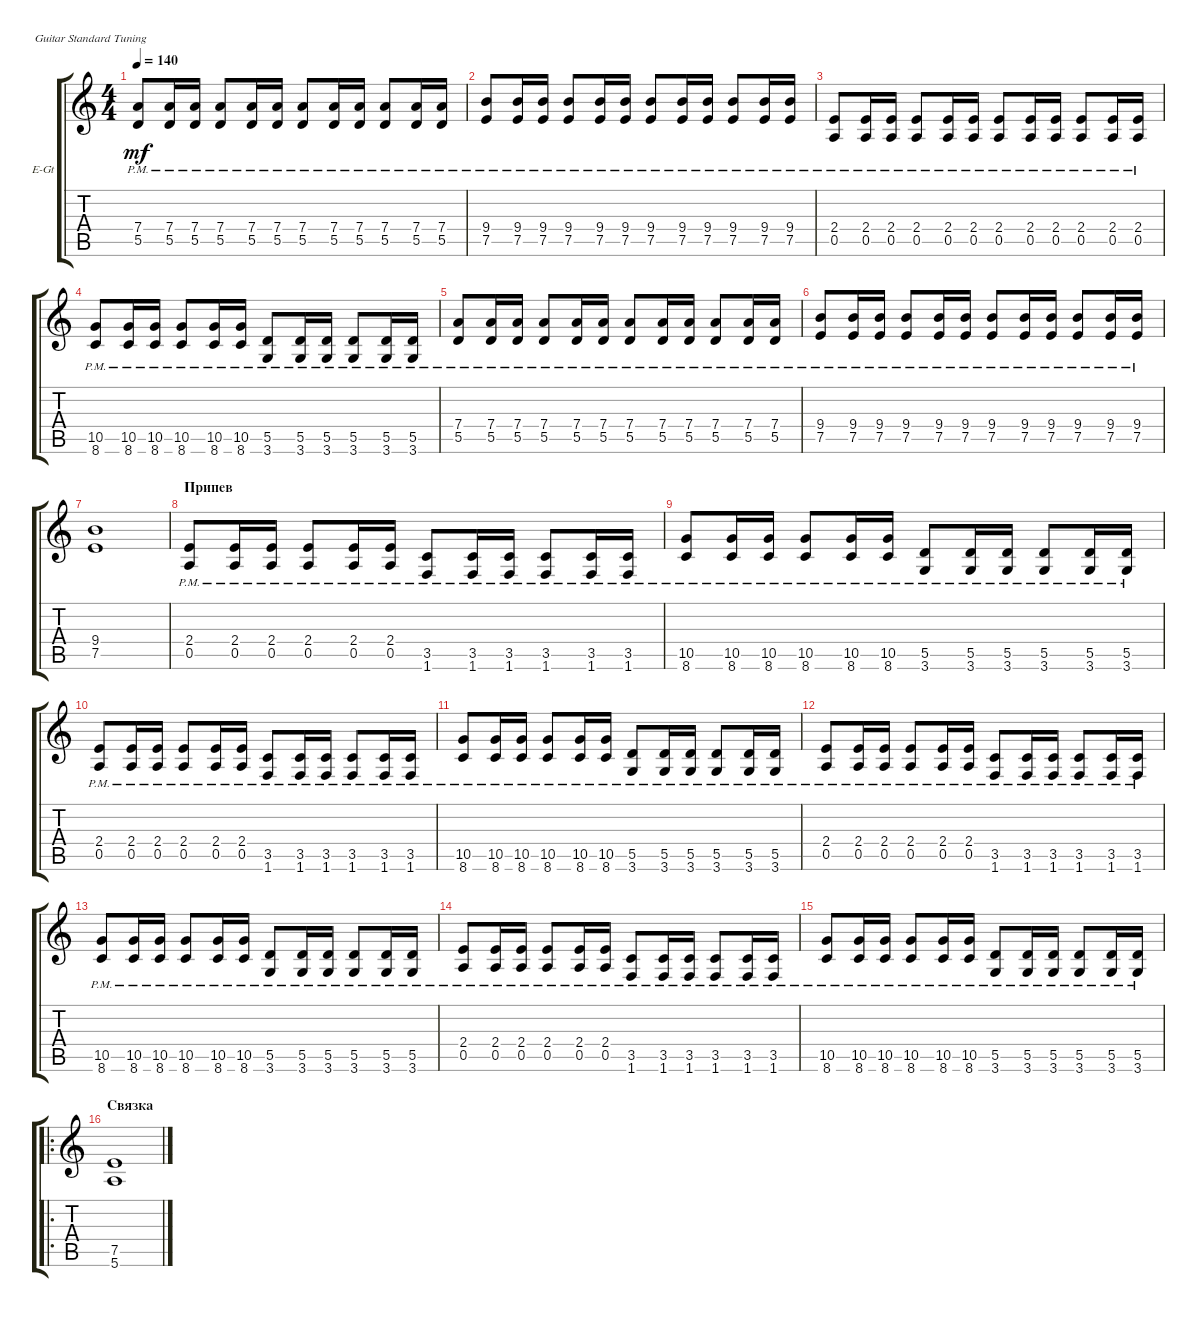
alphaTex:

\bracketExtendMode groupsimilarinstruments
\firstSystemTrackNameOrientation horizontal
\otherSystemsTrackNameOrientation horizontal
\track ("РИТМ" "E-Gt") {solo instrument distortionguitar}
\staff {score tabs}
\tuning (E4 B3 G3 D3 A2 E2)
\ts (4 4)
\tempo 140
\clef g2
\ks c
(5.5{pm} 7.4{pm}).8{dy mf} (5.5{pm} 7.4{pm}).16 (5.5{pm} 7.4{pm}).16 (5.5{pm} 7.4{pm}).8 (5.5{pm} 7.4{pm}).16 (5.5{pm} 7.4{pm}).16 (5.5{pm} 7.4{pm}).8 (5.5{pm} 7.4{pm}).16 (5.5{pm} 7.4{pm}).16 (5.5{pm} 7.4{pm}).8 (5.5{pm} 7.4{pm}).16 (5.5{pm} 7.4{pm}).16 |
(7.5{pm} 9.4{pm}).8 (7.5{pm} 9.4{pm}).16 (7.5{pm} 9.4{pm}).16 (7.5{pm} 9.4{pm}).8 (7.5{pm} 9.4{pm}).16 (7.5{pm} 9.4{pm}).16 (7.5{pm} 9.4{pm}).8 (7.5{pm} 9.4{pm}).16 (7.5{pm} 9.4{pm}).16 (7.5{pm} 9.4{pm}).8 (7.5{pm} 9.4{pm}).16 (7.5{pm} 9.4{pm}).16 |
(0.5{pm} 2.4{pm}).8 (0.5{pm} 2.4{pm}).16 (0.5{pm} 2.4{pm}).16 (0.5{pm} 2.4{pm}).8 (0.5{pm} 2.4{pm}).16 (0.5{pm} 2.4{pm}).16 (0.5{pm} 2.4{pm}).8 (0.5{pm} 2.4{pm}).16 (0.5{pm} 2.4{pm}).16 (0.5{pm} 2.4{pm}).8 (0.5{pm} 2.4{pm}).16 (0.5{pm} 2.4{pm}).16 |
(8.6{pm} 10.5{pm}).8 (8.6{pm} 10.5{pm}).16 (8.6{pm} 10.5{pm}).16 (8.6{pm} 10.5{pm}).8 (8.6{pm} 10.5{pm}).16 (8.6{pm} 10.5{pm}).16 (3.6{pm} 5.5{pm}).8 (3.6{pm} 5.5{pm}).16 (3.6{pm} 5.5{pm}).16 (3.6{pm} 5.5{pm}).8 (3.6{pm} 5.5{pm}).16 (3.6{pm} 5.5{pm}).16 |
(5.5{pm} 7.4{pm}).8 (5.5{pm} 7.4{pm}).16 (5.5{pm} 7.4{pm}).16 (5.5{pm} 7.4{pm}).8 (5.5{pm} 7.4{pm}).16 (5.5{pm} 7.4{pm}).16 (5.5{pm} 7.4{pm}).8 (5.5{pm} 7.4{pm}).16 (5.5{pm} 7.4{pm}).16 (5.5{pm} 7.4{pm}).8 (5.5{pm} 7.4{pm}).16 (5.5{pm} 7.4{pm}).16 |
(7.5{pm} 9.4{pm}).8 (7.5{pm} 9.4{pm}).16 (7.5{pm} 9.4{pm}).16 (7.5{pm} 9.4{pm}).8 (7.5{pm} 9.4{pm}).16 (7.5{pm} 9.4{pm}).16 (7.5{pm} 9.4{pm}).8 (7.5{pm} 9.4{pm}).16 (7.5{pm} 9.4{pm}).16 (7.5{pm} 9.4{pm}).8 (7.5{pm} 9.4{pm}).16 (7.5{pm} 9.4{pm}).16 |
(7.5 9.4).1 |
\section ("" "Припев")
(0.5{pm} 2.4{pm}).8 (0.5{pm} 2.4{pm}).16 (0.5{pm} 2.4{pm}).16 (0.5{pm} 2.4{pm}).8 (0.5{pm} 2.4{pm}).16 (0.5{pm} 2.4{pm}).16 (1.6{pm} 3.5{pm}).8 (1.6{pm} 3.5{pm}).16 (1.6{pm} 3.5{pm}).16 (1.6{pm} 3.5{pm}).8 (1.6{pm} 3.5{pm}).16 (1.6{pm} 3.5{pm}).16 |
(8.6{pm} 10.5{pm}).8 (8.6{pm} 10.5{pm}).16 (8.6{pm} 10.5{pm}).16 (8.6{pm} 10.5{pm}).8 (8.6{pm} 10.5{pm}).16 (8.6{pm} 10.5{pm}).16 (3.6{pm} 5.5{pm}).8 (3.6{pm} 5.5{pm}).16 (3.6{pm} 5.5{pm}).16 (3.6{pm} 5.5{pm}).8 (3.6{pm} 5.5{pm}).16 (3.6{pm} 5.5{pm}).16 |
(0.5{pm} 2.4{pm}).8 (0.5{pm} 2.4{pm}).16 (0.5{pm} 2.4{pm}).16 (0.5{pm} 2.4{pm}).8 (0.5{pm} 2.4{pm}).16 (0.5{pm} 2.4{pm}).16 (1.6{pm} 3.5{pm}).8 (1.6{pm} 3.5{pm}).16 (1.6{pm} 3.5{pm}).16 (1.6{pm} 3.5{pm}).8 (1.6{pm} 3.5{pm}).16 (1.6{pm} 3.5{pm}).16 |
(8.6{pm} 10.5{pm}).8 (8.6{pm} 10.5{pm}).16 (8.6{pm} 10.5{pm}).16 (8.6{pm} 10.5{pm}).8 (8.6{pm} 10.5{pm}).16 (8.6{pm} 10.5{pm}).16 (3.6{pm} 5.5{pm}).8 (3.6{pm} 5.5{pm}).16 (3.6{pm} 5.5{pm}).16 (3.6{pm} 5.5{pm}).8 (3.6{pm} 5.5{pm}).16 (3.6{pm} 5.5{pm}).16 |
(0.5{pm} 2.4{pm}).8 (0.5{pm} 2.4{pm}).16 (0.5{pm} 2.4{pm}).16 (0.5{pm} 2.4{pm}).8 (0.5{pm} 2.4{pm}).16 (0.5{pm} 2.4{pm}).16 (1.6{pm} 3.5{pm}).8 (1.6{pm} 3.5{pm}).16 (1.6{pm} 3.5{pm}).16 (1.6{pm} 3.5{pm}).8 (1.6{pm} 3.5{pm}).16 (1.6{pm} 3.5{pm}).16 |
(8.6{pm} 10.5{pm}).8 (8.6{pm} 10.5{pm}).16 (8.6{pm} 10.5{pm}).16 (8.6{pm} 10.5{pm}).8 (8.6{pm} 10.5{pm}).16 (8.6{pm} 10.5{pm}).16 (3.6{pm} 5.5{pm}).8 (3.6{pm} 5.5{pm}).16 (3.6{pm} 5.5{pm}).16 (3.6{pm} 5.5{pm}).8 (3.6{pm} 5.5{pm}).16 (3.6{pm} 5.5{pm}).16 |
(0.5{pm} 2.4{pm}).8 (0.5{pm} 2.4{pm}).16 (0.5{pm} 2.4{pm}).16 (0.5{pm} 2.4{pm}).8 (0.5{pm} 2.4{pm}).16 (0.5{pm} 2.4{pm}).16 (1.6{pm} 3.5{pm}).8 (1.6{pm} 3.5{pm}).16 (1.6{pm} 3.5{pm}).16 (1.6{pm} 3.5{pm}).8 (1.6{pm} 3.5{pm}).16 (1.6{pm} 3.5{pm}).16 |
(8.6{pm} 10.5{pm}).8 (8.6{pm} 10.5{pm}).16 (8.6{pm} 10.5{pm}).16 (8.6{pm} 10.5{pm}).8 (8.6{pm} 10.5{pm}).16 (8.6{pm} 10.5{pm}).16 (3.6{pm} 5.5{pm}).8 (3.6{pm} 5.5{pm}).16 (3.6{pm} 5.5{pm}).16 (3.6{pm} 5.5{pm}).8 (3.6{pm} 5.5{pm}).16 (3.6{pm} 5.5{pm}).16 |
\ro
\section ("" "Связка")
(5.6 7.5).1
